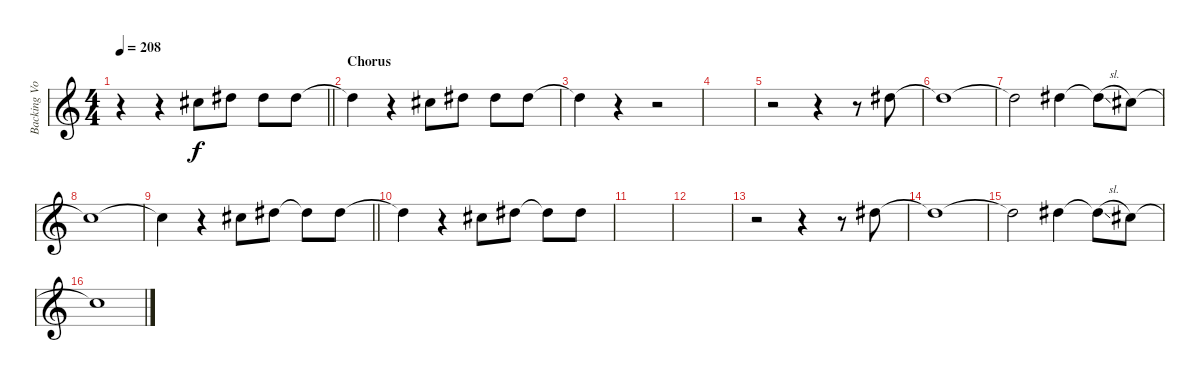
\track ("Backing Vocals" "Backing Vo") {instrument distortionguitar}
\staff {score}
\tuning (Eb4 Bb3 Gb3 Db3 Ab2 Eb2) {hide}
\ts (4 4)
\tempo 208
\clef g2
\barLineRight lightlight
\ks c
r.4{dy f} r.4 3.2.8 5.2.8 5.2.8 5.2.8 |
\section ("" "Chorus")
5.2{t}.4 r.4 3.2.8 5.2.8 5.2.8 5.2.8 |
5.2{t}.4 r.4 r.2 |
|
r.2 r.4 r.8 5.2.8 |
5.2{t}.1 |
5.2{t}.2 5.2.4 5.2{sl t}.8 3.2.8 |
3.2{t}.1 |
\barLineRight lightlight
3.2{t}.4 r.4 3.2.8 5.2.8 5.2{t}.8 5.2.8 |
5.2{t}.4 r.4 3.2.8 5.2.8 5.2{t}.8 5.2.8 |
|
|
r.2 r.4 r.8 5.2.8 |
5.2{t}.1 |
5.2{t}.2 5.2.4 5.2{sl t}.8 3.2.8 |
3.2{t}.1
